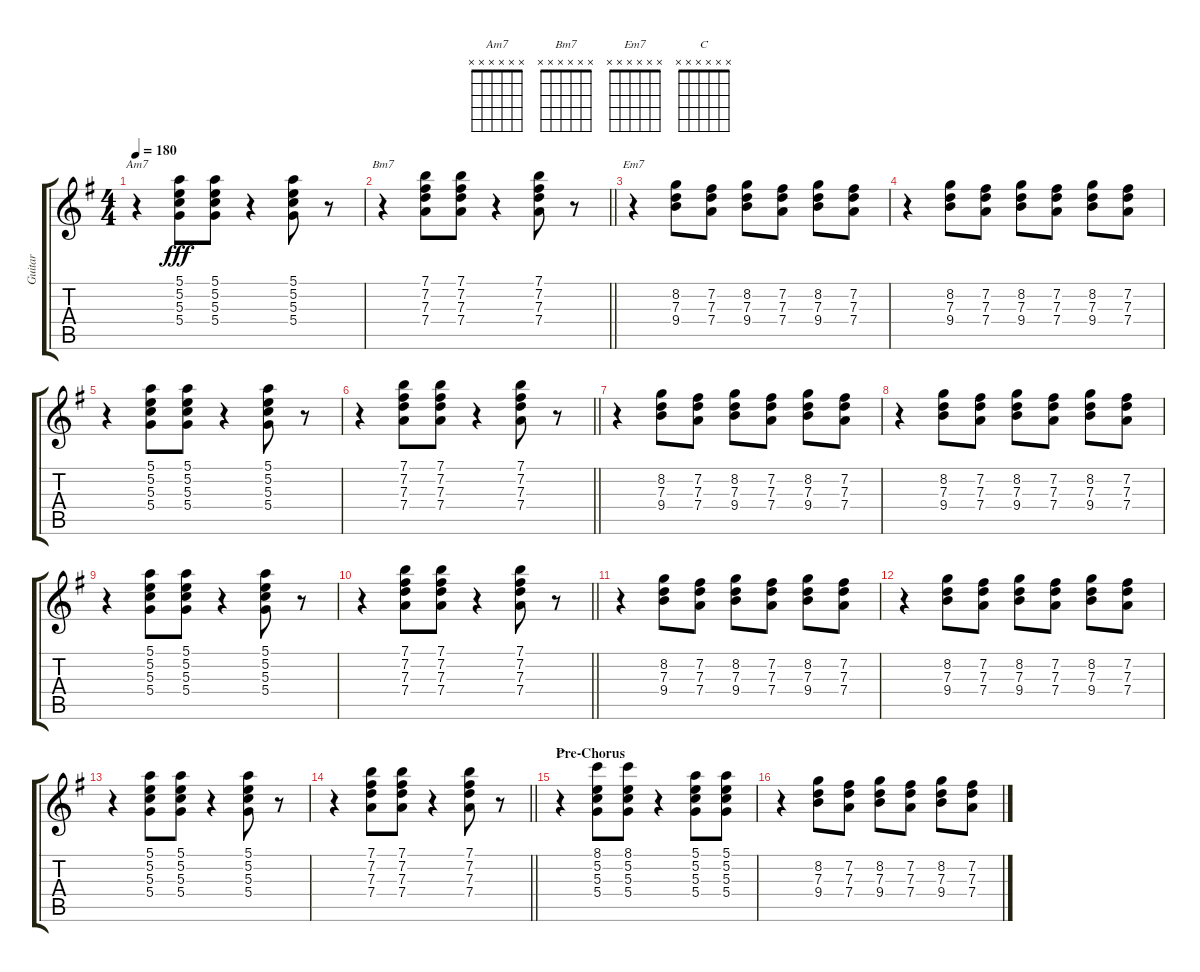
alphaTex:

\track ("Guitar" "Guitar") {instrument electricguitarclean}
\staff {score tabs}
\tuning (E4 B3 G3 D3 A2 E2) {hide}
\chord ("Am7" x x x x x x)
\chord ("Bm7" x x x x x x)
\chord ("Em7" x x x x x x)
\chord ("C" x x x x x x)
\ts (4 4)
\tempo 180
\clef g2
\ks eminor
r.4{ch "Am7" dy fff} (5.1 5.2 5.3 5.4).8 (5.1 5.2 5.3 5.4).8 r.4 (5.1 5.2 5.3 5.4).8 r.8 |
\barLineRight lightlight
r.4{ch "Bm7"} (7.1 7.2 7.3 7.4).8 (7.1 7.2 7.3 7.4).8 r.4 (7.1 7.2 7.3 7.4).8 r.8 |
r.4{ch "Em7"} (8.2 7.3 9.4).8 (7.2 7.3 7.4).8 (8.2 7.3 9.4).8 (7.2 7.3 7.4).8 (8.2 7.3 9.4).8 (7.2 7.3 7.4).8 |
r.4 (8.2 7.3 9.4).8 (7.2 7.3 7.4).8 (8.2 7.3 9.4).8 (7.2 7.3 7.4).8 (8.2 7.3 9.4).8 (7.2 7.3 7.4).8 |
r.4 (5.1 5.2 5.3 5.4).8 (5.1 5.2 5.3 5.4).8 r.4 (5.1 5.2 5.3 5.4).8 r.8 |
\barLineRight lightlight
r.4 (7.1 7.2 7.3 7.4).8 (7.1 7.2 7.3 7.4).8 r.4 (7.1 7.2 7.3 7.4).8 r.8 |
r.4 (8.2 7.3 9.4).8 (7.2 7.3 7.4).8 (8.2 7.3 9.4).8 (7.2 7.3 7.4).8 (8.2 7.3 9.4).8 (7.2 7.3 7.4).8 |
r.4 (8.2 7.3 9.4).8 (7.2 7.3 7.4).8 (8.2 7.3 9.4).8 (7.2 7.3 7.4).8 (8.2 7.3 9.4).8 (7.2 7.3 7.4).8 |
r.4 (5.1 5.2 5.3 5.4).8 (5.1 5.2 5.3 5.4).8 r.4 (5.1 5.2 5.3 5.4).8 r.8 |
\barLineRight lightlight
r.4 (7.1 7.2 7.3 7.4).8 (7.1 7.2 7.3 7.4).8 r.4 (7.1 7.2 7.3 7.4).8 r.8 |
r.4 (8.2 7.3 9.4).8 (7.2 7.3 7.4).8 (8.2 7.3 9.4).8 (7.2 7.3 7.4).8 (8.2 7.3 9.4).8 (7.2 7.3 7.4).8 |
r.4 (8.2 7.3 9.4).8 (7.2 7.3 7.4).8 (8.2 7.3 9.4).8 (7.2 7.3 7.4).8 (8.2 7.3 9.4).8 (7.2 7.3 7.4).8 |
r.4 (5.1 5.2 5.3 5.4).8 (5.1 5.2 5.3 5.4).8 r.4 (5.1 5.2 5.3 5.4).8 r.8 |
\barLineRight lightlight
r.4 (7.1 7.2 7.3 7.4).8 (7.1 7.2 7.3 7.4).8 r.4 (7.1 7.2 7.3 7.4).8 r.8 |
\section ("" "Pre-Chorus")
r.4{ch "C"} (8.1 5.2 5.3 5.4).8 (8.1 5.2 5.3 5.4).8 r.4 (5.1 5.2 5.3 5.4).8 (5.1 5.2 5.3 5.4).8 |
r.4 (8.2 7.3 9.4).8 (7.2 7.3 7.4).8 (8.2 7.3 9.4).8 (7.2 7.3 7.4).8 (8.2 7.3 9.4).8 (7.2 7.3 7.4).8
